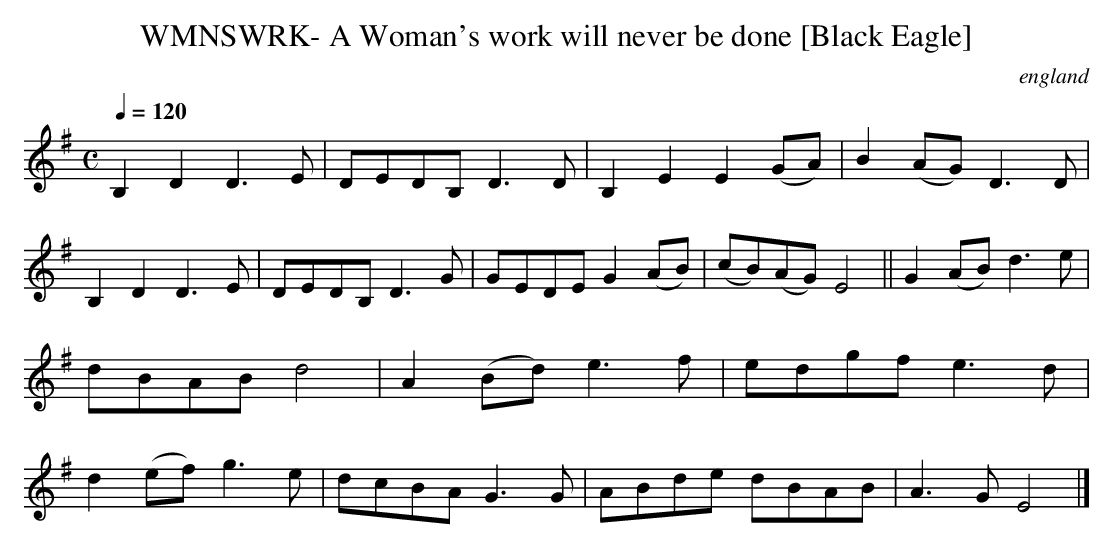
X:1
T:WMNSWRK- A Woman's work will never be done [Black Eagle]
O:england
Q:1/4=120
L:1/4
M:C
K:Em
B,DD3/2E/|D/E/D/B,/D3/2D/|B,EE(G/A/)|B(A/G/) D3/2D/|\
B,DD3/2E/|D/E/D/B,/D3/2G/|G/E/D/E/G(A/B/)|(c/B/)(A/G/)E2||\
G(A/B/)d3/2e/|d/B/A/B/d2|A(B/d/)e3/2f/|e/d/g/f/e3/2d/|\
d(e/f/)g3/2e/|d/c/B/A/G3/2G/|A/B/d/e/ d/B/A/B/|A3/2G/E2|]
